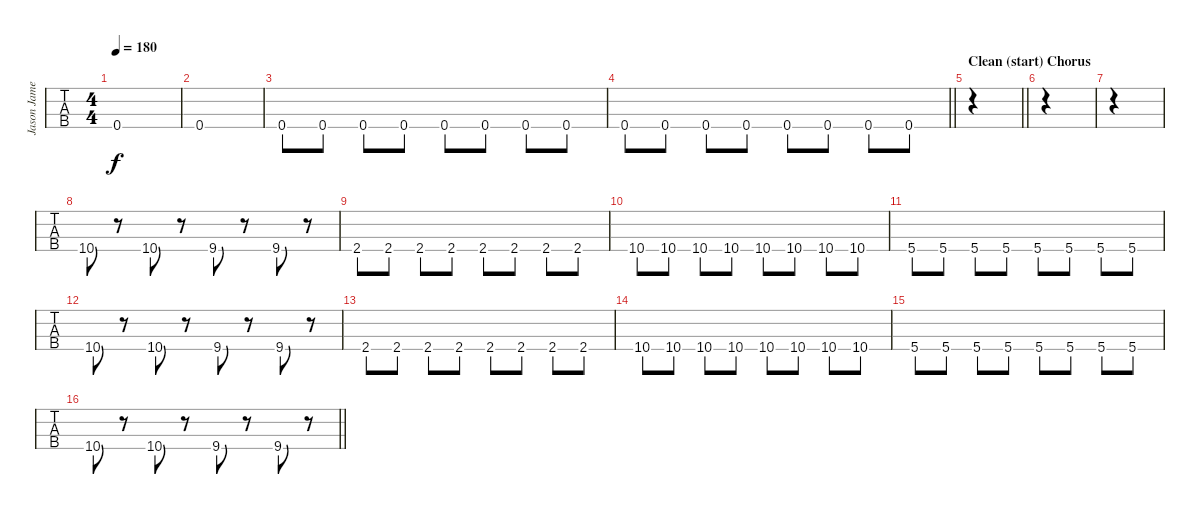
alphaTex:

\track ("Jason James" "Jason Jame") {instrument electricbassfinger}
\staff {tabs}
\tuning (F2 C2 G1 C1) {hide}
\ts (4 4)
\tempo 180
\clef f4
\ks c
0.4.1{dy f} |
0.4.1 |
0.4.8 0.4.8 0.4.8 0.4.8 0.4.8 0.4.8 0.4.8 0.4.8 |
\barLineRight lightlight
0.4.8 0.4.8 0.4.8 0.4.8 0.4.8 0.4.8 0.4.8 0.4.8 |
\section ("" "Clean (start) Chorus")
\barLineRight lightlight
|
|
|
10.4.8 r.8 10.4.8 r.8 9.4.8 r.8 9.4.8 r.8 |
2.4.8 2.4.8 2.4.8 2.4.8 2.4.8 2.4.8 2.4.8 2.4.8 |
10.4.8 10.4.8 10.4.8 10.4.8 10.4.8 10.4.8 10.4.8 10.4.8 |
5.4.8 5.4.8 5.4.8 5.4.8 5.4.8 5.4.8 5.4.8 5.4.8 |
10.4.8 r.8 10.4.8 r.8 9.4.8 r.8 9.4.8 r.8 |
2.4.8 2.4.8 2.4.8 2.4.8 2.4.8 2.4.8 2.4.8 2.4.8 |
10.4.8 10.4.8 10.4.8 10.4.8 10.4.8 10.4.8 10.4.8 10.4.8 |
5.4.8 5.4.8 5.4.8 5.4.8 5.4.8 5.4.8 5.4.8 5.4.8 |
\barLineRight lightlight
10.4.8 r.8 10.4.8 r.8 9.4.8 r.8 9.4.8 r.8
